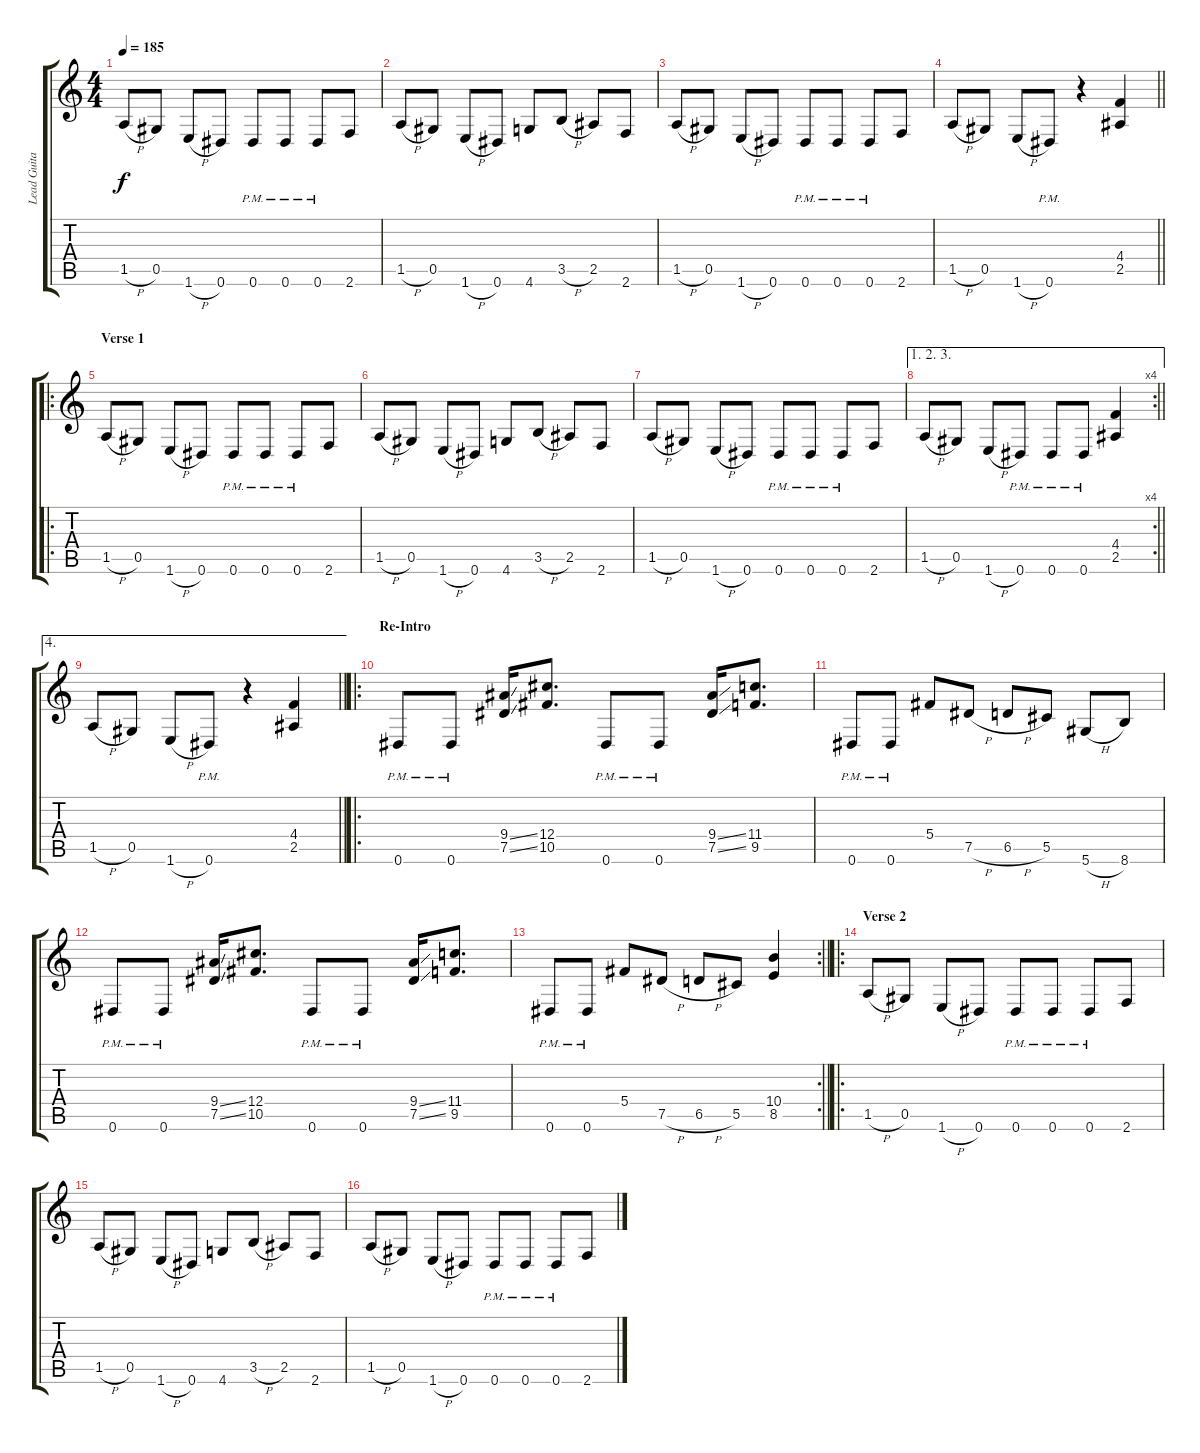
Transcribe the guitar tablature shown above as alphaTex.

\track ("Lead Guitar" "Lead Guita") {instrument distortionguitar}
\staff {score tabs}
\tuning (Eb4 Bb3 Gb3 Db3 Ab2 Eb2) {hide}
\ts (4 4)
\tempo 185
\clef g2
\ks c
1.5{h}.8{dy f} 0.5.8 1.6{h}.8 0.6.8 0.6{pm}.8 0.6{pm}.8 0.6{pm}.8 2.6.8 |
1.5{h}.8 0.5.8 1.6{h}.8 0.6.8 4.6.8 3.5{h}.8 2.5.8 2.6.8 |
1.5{h}.8 0.5.8 1.6{h}.8 0.6.8 0.6{pm}.8 0.6{pm}.8 0.6{pm}.8 2.6.8 |
\barLineRight lightlight
1.5{h}.8 0.5.8 1.6{h}.8 0.6{pm}.8 r.4 (4.4 2.5).4 |
\ro
\section ("" "Verse 1")
1.5{h}.8 0.5.8 1.6{h}.8 0.6.8 0.6{pm}.8 0.6{pm}.8 0.6{pm}.8 2.6.8 |
1.5{h}.8 0.5.8 1.6{h}.8 0.6.8 4.6.8 3.5{h}.8 2.5.8 2.6.8 |
1.5{h}.8 0.5.8 1.6{h}.8 0.6.8 0.6{pm}.8 0.6{pm}.8 0.6{pm}.8 2.6.8 |
\ae (1 2 3)
\rc 4
\barLineRight lightlight
1.5{h}.8 0.5.8 1.6{h}.8 0.6{pm}.8 0.6{pm}.8 0.6{pm}.8 (4.4 2.5).4 |
\ae 4
\barLineRight lightlight
1.5{h}.8 0.5.8 1.6{h}.8 0.6{pm}.8 r.4 (4.4 2.5).4 |
\ro
\section ("" "Re-Intro")
0.6{pm}.8 0.6{pm}.8 (9.4{ss} 7.5{ss}).16 (12.4 10.5).8{d} 0.6{pm}.8 0.6{pm}.8 (9.4{ss} 7.5{ss}).16 (11.4 9.5).8{d} |
0.6{pm}.8 0.6{pm}.8 5.4.8 7.5{h}.8 6.5{h}.8 5.5.8 5.6{h}.8 8.6.8 |
0.6{pm}.8 0.6{pm}.8 (9.4{ss} 7.5{ss}).16 (12.4 10.5).8{d} 0.6{pm}.8 0.6{pm}.8 (9.4{ss} 7.5{ss}).16 (11.4 9.5).8{d} |
\rc 2
\barLineRight lightlight
0.6{pm}.8 0.6{pm}.8 5.4.8 7.5{h}.8 6.5{h}.8 5.5.8 (10.4 8.5).4 |
\ro
\section ("" "Verse 2")
1.5{h}.8 0.5.8 1.6{h}.8 0.6.8 0.6{pm}.8 0.6{pm}.8 0.6{pm}.8 2.6.8 |
1.5{h}.8 0.5.8 1.6{h}.8 0.6.8 4.6.8 3.5{h}.8 2.5.8 2.6.8 |
1.5{h}.8 0.5.8 1.6{h}.8 0.6.8 0.6{pm}.8 0.6{pm}.8 0.6{pm}.8 2.6.8
